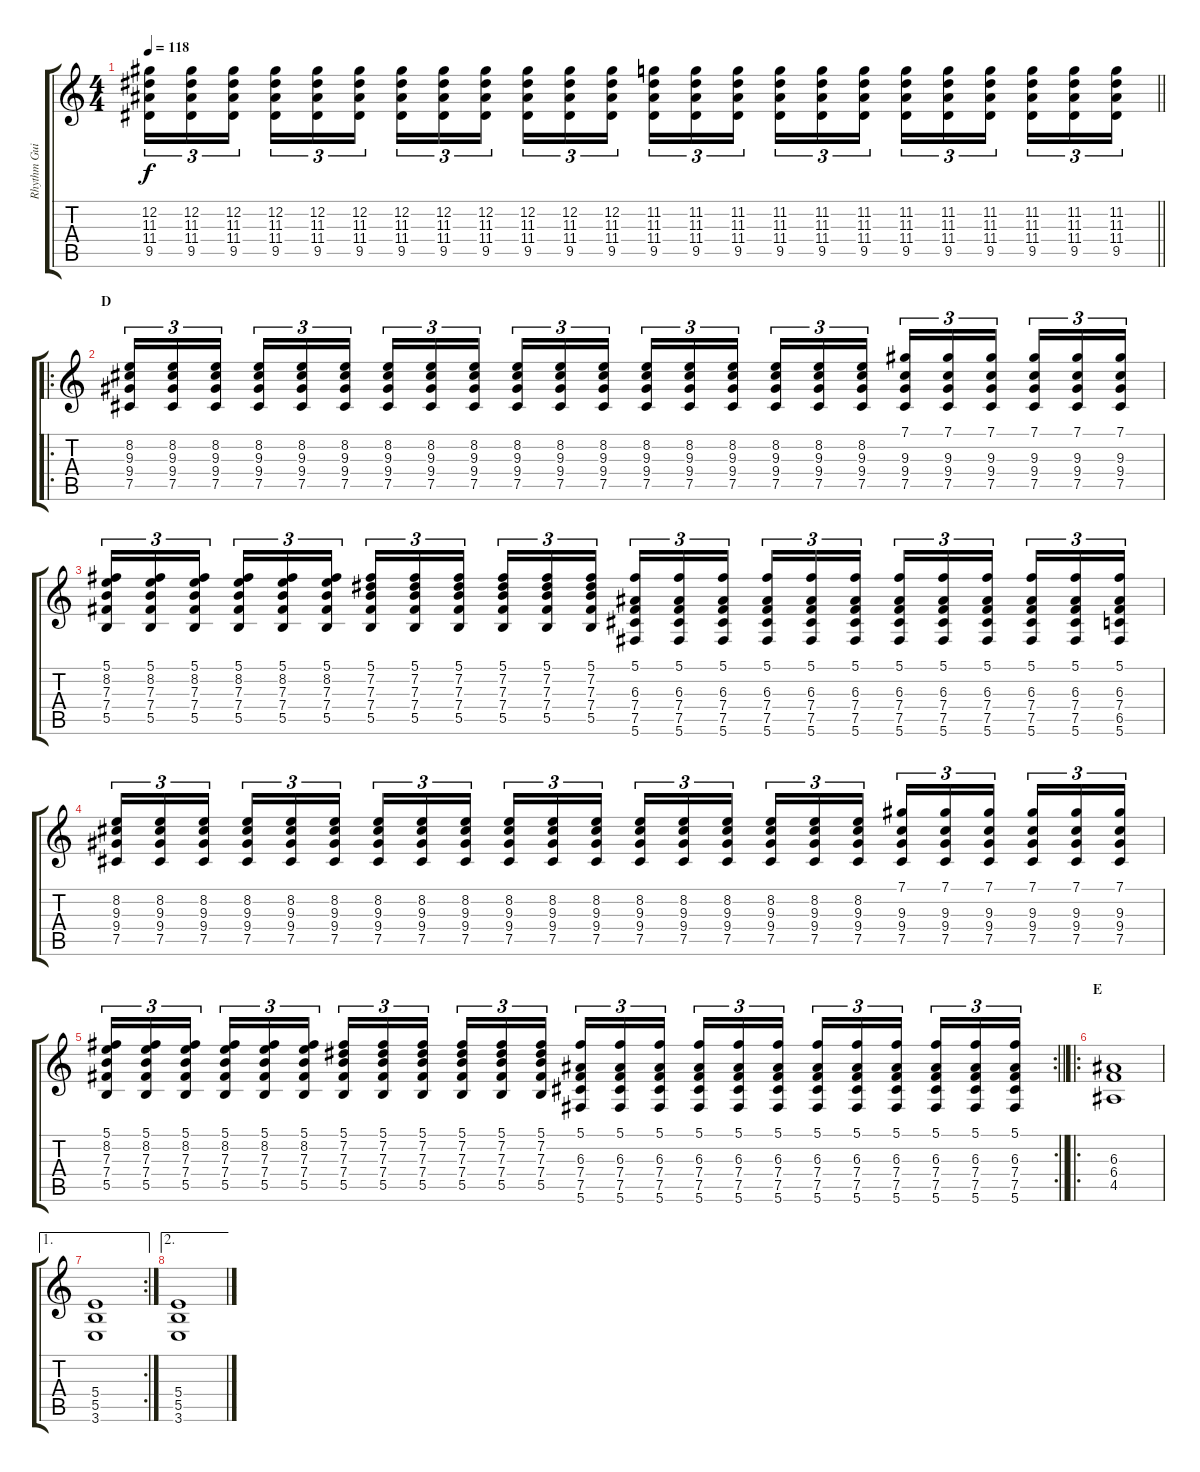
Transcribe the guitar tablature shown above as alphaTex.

\track ("Rhythm Guitar" "Rhythm Gui") {instrument overdrivenguitar}
\staff {score tabs}
\tuning (Db4 Ab3 E3 B2 Gb2 Db2) {hide}
\ts (4 4)
\tempo 118
\clef g2
\barLineRight lightlight
\ks c
(12.2 11.3 11.4 9.5).16{tu (3 2) dy f} (12.2 11.3 11.4 9.5).16{tu (3 2)} (12.2 11.3 11.4 9.5).16{tu (3 2) beam splitsecondary} (12.2 11.3 11.4 9.5).16{tu (3 2)} (12.2 11.3 11.4 9.5).16{tu (3 2)} (12.2 11.3 11.4 9.5).16{tu (3 2)} (12.2 11.3 11.4 9.5).16{tu (3 2)} (12.2 11.3 11.4 9.5).16{tu (3 2)} (12.2 11.3 11.4 9.5).16{tu (3 2) beam splitsecondary} (12.2 11.3 11.4 9.5).16{tu (3 2)} (12.2 11.3 11.4 9.5).16{tu (3 2)} (12.2 11.3 11.4 9.5).16{tu (3 2)} (11.2 11.3 11.4 9.5).16{tu (3 2)} (11.2 11.3 11.4 9.5).16{tu (3 2)} (11.2 11.3 11.4 9.5).16{tu (3 2) beam splitsecondary} (11.2 11.3 11.4 9.5).16{tu (3 2)} (11.2 11.3 11.4 9.5).16{tu (3 2)} (11.2 11.3 11.4 9.5).16{tu (3 2)} (11.2 11.3 11.4 9.5).16{tu (3 2)} (11.2 11.3 11.4 9.5).16{tu (3 2)} (11.2 11.3 11.4 9.5).16{tu (3 2) beam splitsecondary} (11.2 11.3 11.4 9.5).16{tu (3 2)} (11.2 11.3 11.4 9.5).16{tu (3 2)} (11.2 11.3 11.4 9.5).16{tu (3 2)} |
\ro
\section ("" "D")
(8.2 9.3 9.4 7.5).16{tu (3 2)} (8.2 9.3 9.4 7.5).16{tu (3 2)} (8.2 9.3 9.4 7.5).16{tu (3 2) beam splitsecondary} (8.2 9.3 9.4 7.5).16{tu (3 2)} (8.2 9.3 9.4 7.5).16{tu (3 2)} (8.2 9.3 9.4 7.5).16{tu (3 2)} (8.2 9.3 9.4 7.5).16{tu (3 2)} (8.2 9.3 9.4 7.5).16{tu (3 2)} (8.2 9.3 9.4 7.5).16{tu (3 2) beam splitsecondary} (8.2 9.3 9.4 7.5).16{tu (3 2)} (8.2 9.3 9.4 7.5).16{tu (3 2)} (8.2 9.3 9.4 7.5).16{tu (3 2)} (8.2 9.3 9.4 7.5).16{tu (3 2)} (8.2 9.3 9.4 7.5).16{tu (3 2)} (8.2 9.3 9.4 7.5).16{tu (3 2) beam splitsecondary} (8.2 9.3 9.4 7.5).16{tu (3 2)} (8.2 9.3 9.4 7.5).16{tu (3 2)} (8.2 9.3 9.4 7.5).16{tu (3 2)} (7.1 9.3 9.4 7.5).16{tu (3 2)} (7.1 9.3 9.4 7.5).16{tu (3 2)} (7.1 9.3 9.4 7.5).16{tu (3 2) beam splitsecondary} (7.1 9.3 9.4 7.5).16{tu (3 2)} (7.1 9.3 9.4 7.5).16{tu (3 2)} (7.1 9.3 9.4 7.5).16{tu (3 2)} |
(5.1 8.2 7.3 7.4 5.5).16{tu (3 2)} (5.1 8.2 7.3 7.4 5.5).16{tu (3 2)} (5.1 8.2 7.3 7.4 5.5).16{tu (3 2) beam splitsecondary} (5.1 8.2 7.3 7.4 5.5).16{tu (3 2)} (5.1 8.2 7.3 7.4 5.5).16{tu (3 2)} (5.1 8.2 7.3 7.4 5.5).16{tu (3 2)} (5.1 7.2 7.3 7.4 5.5).16{tu (3 2)} (5.1 7.2 7.3 7.4 5.5).16{tu (3 2)} (5.1 7.2 7.3 7.4 5.5).16{tu (3 2) beam splitsecondary} (5.1 7.2 7.3 7.4 5.5).16{tu (3 2)} (5.1 7.2 7.3 7.4 5.5).16{tu (3 2)} (5.1 7.2 7.3 7.4 5.5).16{tu (3 2)} (5.1 6.3 7.4 7.5 5.6).16{tu (3 2)} (5.1 6.3 7.4 7.5 5.6).16{tu (3 2)} (5.1 6.3 7.4 7.5 5.6).16{tu (3 2) beam splitsecondary} (5.1 6.3 7.4 7.5 5.6).16{tu (3 2)} (5.1 6.3 7.4 7.5 5.6).16{tu (3 2)} (5.1 6.3 7.4 7.5 5.6).16{tu (3 2)} (5.1 6.3 7.4 7.5 5.6).16{tu (3 2)} (5.1 6.3 7.4 7.5 5.6).16{tu (3 2)} (5.1 6.3 7.4 7.5 5.6).16{tu (3 2) beam splitsecondary} (5.1 6.3 7.4 7.5 5.6).16{tu (3 2)} (5.1 6.3 7.4 7.5 5.6).16{tu (3 2)} (5.1 6.3 7.4 6.5 5.6).16{tu (3 2)} |
(8.2 9.3 9.4 7.5).16{tu (3 2)} (8.2 9.3 9.4 7.5).16{tu (3 2)} (8.2 9.3 9.4 7.5).16{tu (3 2) beam splitsecondary} (8.2 9.3 9.4 7.5).16{tu (3 2)} (8.2 9.3 9.4 7.5).16{tu (3 2)} (8.2 9.3 9.4 7.5).16{tu (3 2)} (8.2 9.3 9.4 7.5).16{tu (3 2)} (8.2 9.3 9.4 7.5).16{tu (3 2)} (8.2 9.3 9.4 7.5).16{tu (3 2) beam splitsecondary} (8.2 9.3 9.4 7.5).16{tu (3 2)} (8.2 9.3 9.4 7.5).16{tu (3 2)} (8.2 9.3 9.4 7.5).16{tu (3 2)} (8.2 9.3 9.4 7.5).16{tu (3 2)} (8.2 9.3 9.4 7.5).16{tu (3 2)} (8.2 9.3 9.4 7.5).16{tu (3 2) beam splitsecondary} (8.2 9.3 9.4 7.5).16{tu (3 2)} (8.2 9.3 9.4 7.5).16{tu (3 2)} (8.2 9.3 9.4 7.5).16{tu (3 2)} (7.1 9.3 9.4 7.5).16{tu (3 2)} (7.1 9.3 9.4 7.5).16{tu (3 2)} (7.1 9.3 9.4 7.5).16{tu (3 2) beam splitsecondary} (7.1 9.3 9.4 7.5).16{tu (3 2)} (7.1 9.3 9.4 7.5).16{tu (3 2)} (7.1 9.3 9.4 7.5).16{tu (3 2)} |
\rc 2
\barLineRight lightlight
(5.1 8.2 7.3 7.4 5.5).16{tu (3 2)} (5.1 8.2 7.3 7.4 5.5).16{tu (3 2)} (5.1 8.2 7.3 7.4 5.5).16{tu (3 2) beam splitsecondary} (5.1 8.2 7.3 7.4 5.5).16{tu (3 2)} (5.1 8.2 7.3 7.4 5.5).16{tu (3 2)} (5.1 8.2 7.3 7.4 5.5).16{tu (3 2)} (5.1 7.2 7.3 7.4 5.5).16{tu (3 2)} (5.1 7.2 7.3 7.4 5.5).16{tu (3 2)} (5.1 7.2 7.3 7.4 5.5).16{tu (3 2) beam splitsecondary} (5.1 7.2 7.3 7.4 5.5).16{tu (3 2)} (5.1 7.2 7.3 7.4 5.5).16{tu (3 2)} (5.1 7.2 7.3 7.4 5.5).16{tu (3 2)} (5.1 6.3 7.4 7.5 5.6).16{tu (3 2)} (5.1 6.3 7.4 7.5 5.6).16{tu (3 2)} (5.1 6.3 7.4 7.5 5.6).16{tu (3 2) beam splitsecondary} (5.1 6.3 7.4 7.5 5.6).16{tu (3 2)} (5.1 6.3 7.4 7.5 5.6).16{tu (3 2)} (5.1 6.3 7.4 7.5 5.6).16{tu (3 2)} (5.1 6.3 7.4 7.5 5.6).16{tu (3 2)} (5.1 6.3 7.4 7.5 5.6).16{tu (3 2)} (5.1 6.3 7.4 7.5 5.6).16{tu (3 2) beam splitsecondary} (5.1 6.3 7.4 7.5 5.6).16{tu (3 2)} (5.1 6.3 7.4 7.5 5.6).16{tu (3 2)} (5.1 6.3 7.4 7.5 5.6).16{tu (3 2)} |
\ro
\section ("" "E")
(6.3 6.4 4.5).1 |
\ae 1
\rc 2
(5.4 5.5 3.6).1 |
\ae 2
(5.4 5.5 3.6).1
